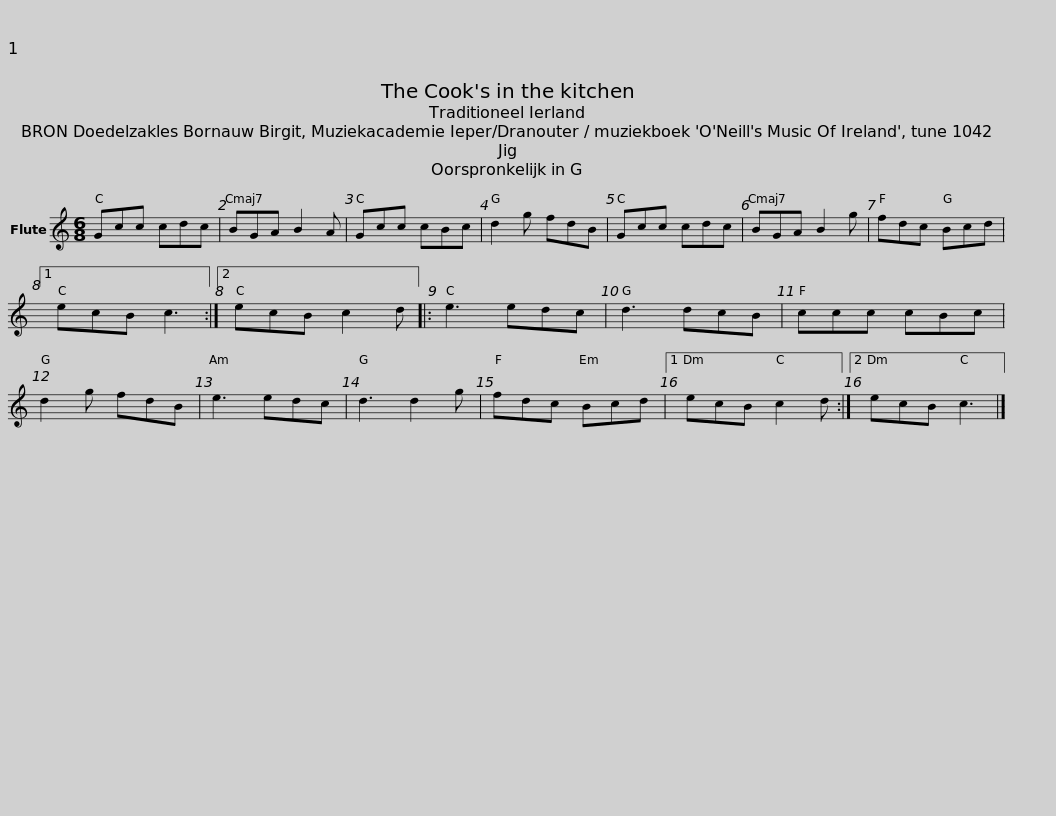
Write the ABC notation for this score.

X:1
L:1/8
M:6/8
I:linebreak $
K:C
V:1 treble
V:1
 Gcc cdc | BGA B2 A | Gcc cBc | d2 g fdB | Gcc cdc | %5
 BGA B2 g |$ fdc Bcd |1 ecB c3 :|2 ecB c2 d |: e3 edc | %10
 d3 dcB | ccc cBc |$ d2 g fdB | e3 edc | d3 d2 g | %15
 fdc Bcd |1 ecB c2 d :|2 ecB c3 |] %18
